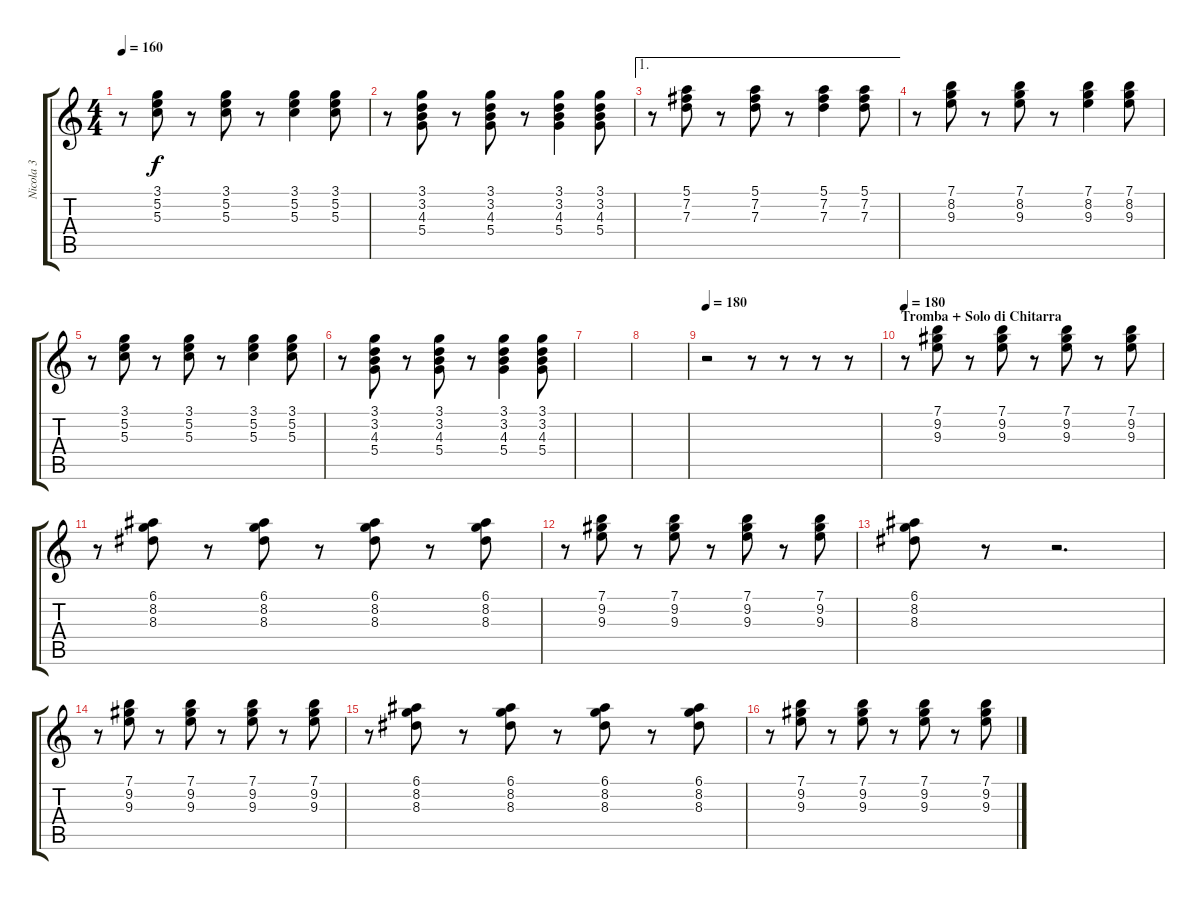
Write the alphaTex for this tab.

\track ("Nicola 3" "Nicola 3") {instrument electricguitarclean}
\staff {score tabs}
\tuning (E4 B3 G3 D3 A2 E2) {hide}
\ts (4 4)
\tempo 160
\clef g2
\ks c
r.8{dy f} (3.1 5.2 5.3).8 r.8 (3.1 5.2 5.3).8 r.8 (3.1 5.2 5.3).4 (3.1 5.2 5.3).8 |
r.8 (3.1 3.2 4.3 5.4).8 r.8 (3.1 3.2 4.3 5.4).8 r.8 (3.1 3.2 4.3 5.4).4 (3.1 3.2 4.3 5.4).8 |
\ae 1
r.8 (5.1 7.2 7.3).8 r.8 (5.1 7.2 7.3).8 r.8 (5.1 7.2 7.3).4 (5.1 7.2 7.3).8 |
r.8{instrument electricguitarclean} (7.1 8.2 9.3).8 r.8 (7.1 8.2 9.3).8 r.8 (7.1 8.2 9.3).4 (7.1 8.2 9.3).8 |
r.8 (3.1 5.2 5.3).8 r.8 (3.1 5.2 5.3).8 r.8 (3.1 5.2 5.3).4 (3.1 5.2 5.3).8 |
r.8 (3.1 3.2 4.3 5.4).8 r.8 (3.1 3.2 4.3 5.4).8 r.8 (3.1 3.2 4.3 5.4).4 (3.1 3.2 4.3 5.4).8 |
|
|
\tempo 160
\tempo 180
r.2 r.8 r.8 r.8 r.8 |
\section ("" "Tromba + Solo di Chitarra")
\tempo 180
r.8{instrument electricguitarclean} (7.1 9.2 9.3).8 r.8 (7.1 9.2 9.3).8 r.8 (7.1 9.2 9.3).8 r.8 (7.1 9.2 9.3).8 |
r.8 (6.1 8.2 8.3).8 r.8 (6.1 8.2 8.3).8 r.8 (6.1 8.2 8.3).8 r.8 (6.1 8.2 8.3).8 |
r.8 (7.1 9.2 9.3).8 r.8 (7.1 9.2 9.3).8 r.8 (7.1 9.2 9.3).8 r.8 (7.1 9.2 9.3).8 |
(6.1 8.2 8.3).8 r.8 r.2{d} |
r.8 (7.1 9.2 9.3).8 r.8 (7.1 9.2 9.3).8 r.8 (7.1 9.2 9.3).8 r.8 (7.1 9.2 9.3).8 |
r.8 (6.1 8.2 8.3).8 r.8 (6.1 8.2 8.3).8 r.8 (6.1 8.2 8.3).8 r.8 (6.1 8.2 8.3).8 |
r.8 (7.1 9.2 9.3).8 r.8 (7.1 9.2 9.3).8 r.8 (7.1 9.2 9.3).8 r.8 (7.1 9.2 9.3).8
